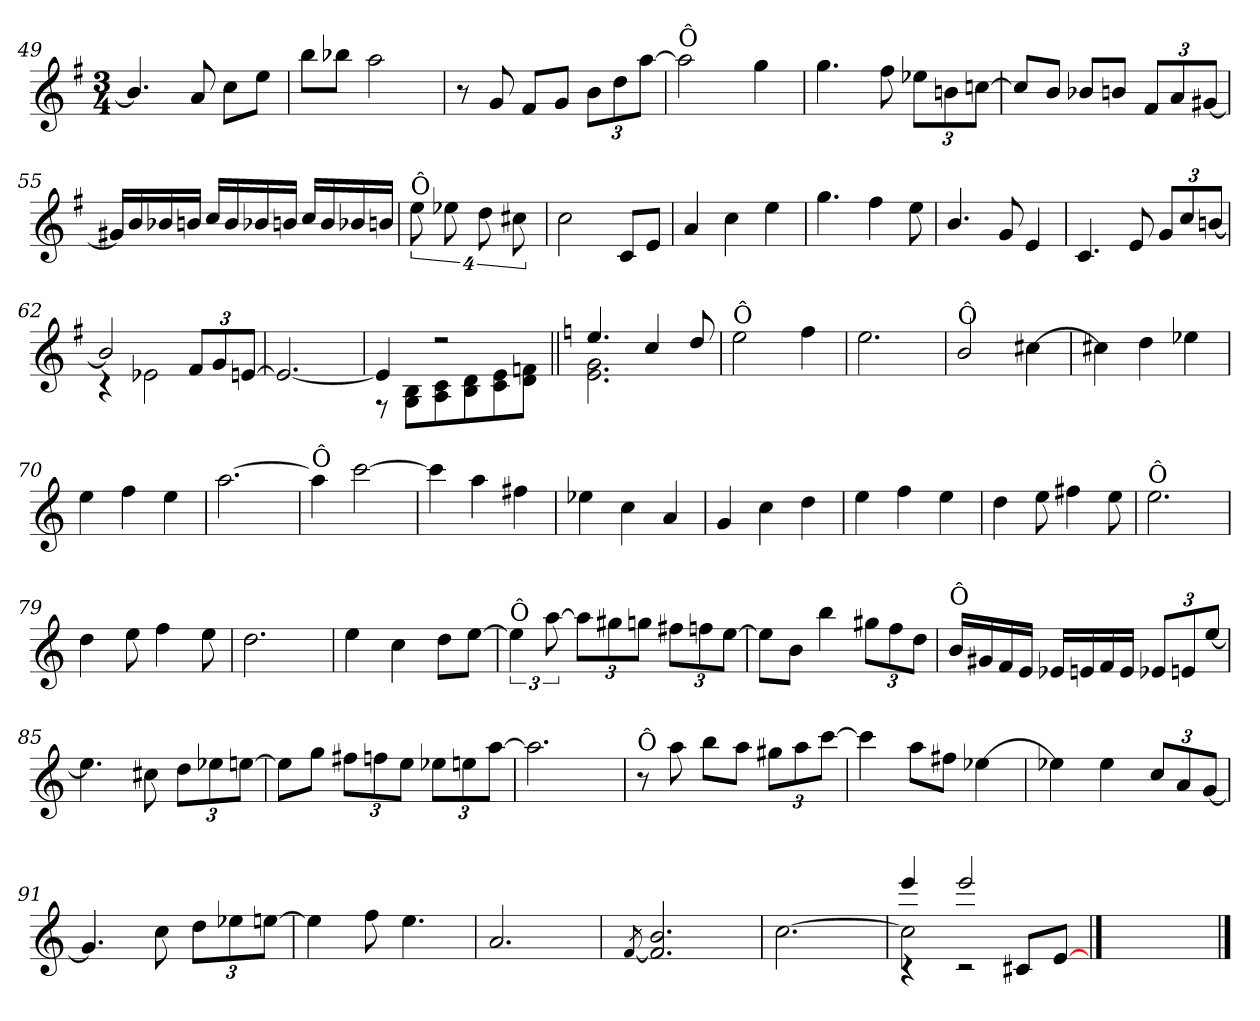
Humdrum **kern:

**kern
*part1
*staff1
*clefG2
*k[f#]
*G:
*M3/4
=49
4.b/]
8a/
8cc\L
8ee\J
!!LO:PB:g=z
=50
8bb\L
8bb-X\J
2aa\
=51
8r
8g/
8f#/L
8g/J
12b\L
12dd\
[12aa\J
=52
!LO:TX:a:t=Ô
2aa\]
4gg\
=53
4.gg\
8ff#\
12ee-X\L
12bn\
[12ccn\J
=54
8cc/L]
8b/J
8b-X/L
8bn/J
12f#/L
12a/
[12g#X/J
!!LO:LB:g=z
=55
16g#X/LL]
16b/
16b-X/
16bn/JJ
16cc/LL
16b/
16b-X/
16bn/JJ
16cc/LL
16b/
16b-X/
16bn/JJ
=56
!LO:TX:a:t=Ô
16%3ee\
16%3ee-X\
16%3dd\
16%3cc#X\
=57
2cc\
8c/L
8e/J
=58
4a/
4cc\
4ee\
=59
4.gg\
4ff#\
8ee\
!!LO:LB:g=z
=60
4.b/
8g/
4e/
=61
4.c/
8e/
12g/L
12cc/
[12bn/J
=62
*^
2b/]	4rc
.	2e-X\
12f#/L	.
12g/	.
[>12e/J	.
*v	*v
=63
2.e/_
=64
*^
4e/]	8rE
.	8G!\ 8B!\L
2r	8A!\ 8c!\
.	8B!\ 8d!\
.	8c!\ 8e!\
.	8d!\ 8fn!\J
!!LO:LB:g=z	!!
=65||	=65||
*k[]	*
*C:	*
4.ee/	2.e!\ 2.g!\
4cc/	.
8dd/	.
*v	*v
=66
!LO:TX:a:t=Ô
2ee\
4ff\
=67
2.ee\
=68
!LO:TX:a:t=Ô
2b/
[4cc#X\
=69
4cc#X\]
4dd\
4ee-X\
=70
4ee\
4ff\
4ee\
!!LO:LB:g=z
=71
[2.aa\
=72
!LO:TX:a:t=Ô
4aa\]
[2ccc\
=73
4ccc\]
4aa\
4ff#X\
=74
4ee-X\
4cc\
4a/
=75
4g/
4cc\
4dd\
=76
4ee\
4ff\
4ee\
!!LO:LB:g=z
=77
4dd\
8ee\
4ff#X\
8ee\
=78
!LO:TX:a:t=Ô
2.ee\
=79
4dd\
8ee\
4ff\
8ee\
=80
2.dd\
=81
4ee\
4cc\
8dd\L
[8ee\J
=82
!LO:TX:a:t=Ô
6ee\]
[12aa\
12aa\L]
12gg#X\
12ggn\J
12ff#X\L
12ffn\
[12ee\J
!!LO:LB:g=z
=83
8ee\L]
8b\J
4bb\
12gg#X\L
12ff\
12dd\J
=84
!LO:TX:a:t=Ô
16b/LL
16g#X/
16f/
16e/JJ
16e-X/LL
16en/
16f/
16e/JJ
12e-X/L
12en/
[12ee/J
=85
4.ee\]
8cc#X\
12dd\L
12ee-X\
[12een\J
=86
8ee\L]
8gg\J
12ff#X\L
12ffn\
12ee\J
12ee-X\L
12een\
[12aa\J
!!LO:LB:g=z
=87
2.aa\]
=88
!LO:TX:a:t=Ô
8r
8aa\
8bb\L
8aa\J
12gg#X\L
12aa\
[12ccc\J
=89
4ccc\]
8aa\L
8ff#X\J
[4ee-X\
=90
4ee-X\]
4ee-\
12cc/L
12a/
[12g/J
=91
4.g/]
8cc\
12dd\L
12ee-X\
[12een\J
!!LO:LB:g=z
=92
4ee\]
8ff\
4.ee\
=93
2.a/
=94
[8qf/
2.f/] 2.b/
=95
[2.cc\
=96
*^
*	*^
2cc\]	4rc	4eee/
!	!	!LO:N:head=open
.	2rc	2eee/
8c#X/L	.	.
[>8e/J	.	.
*v	*v	*v
==97
2.ryy
==
*-
